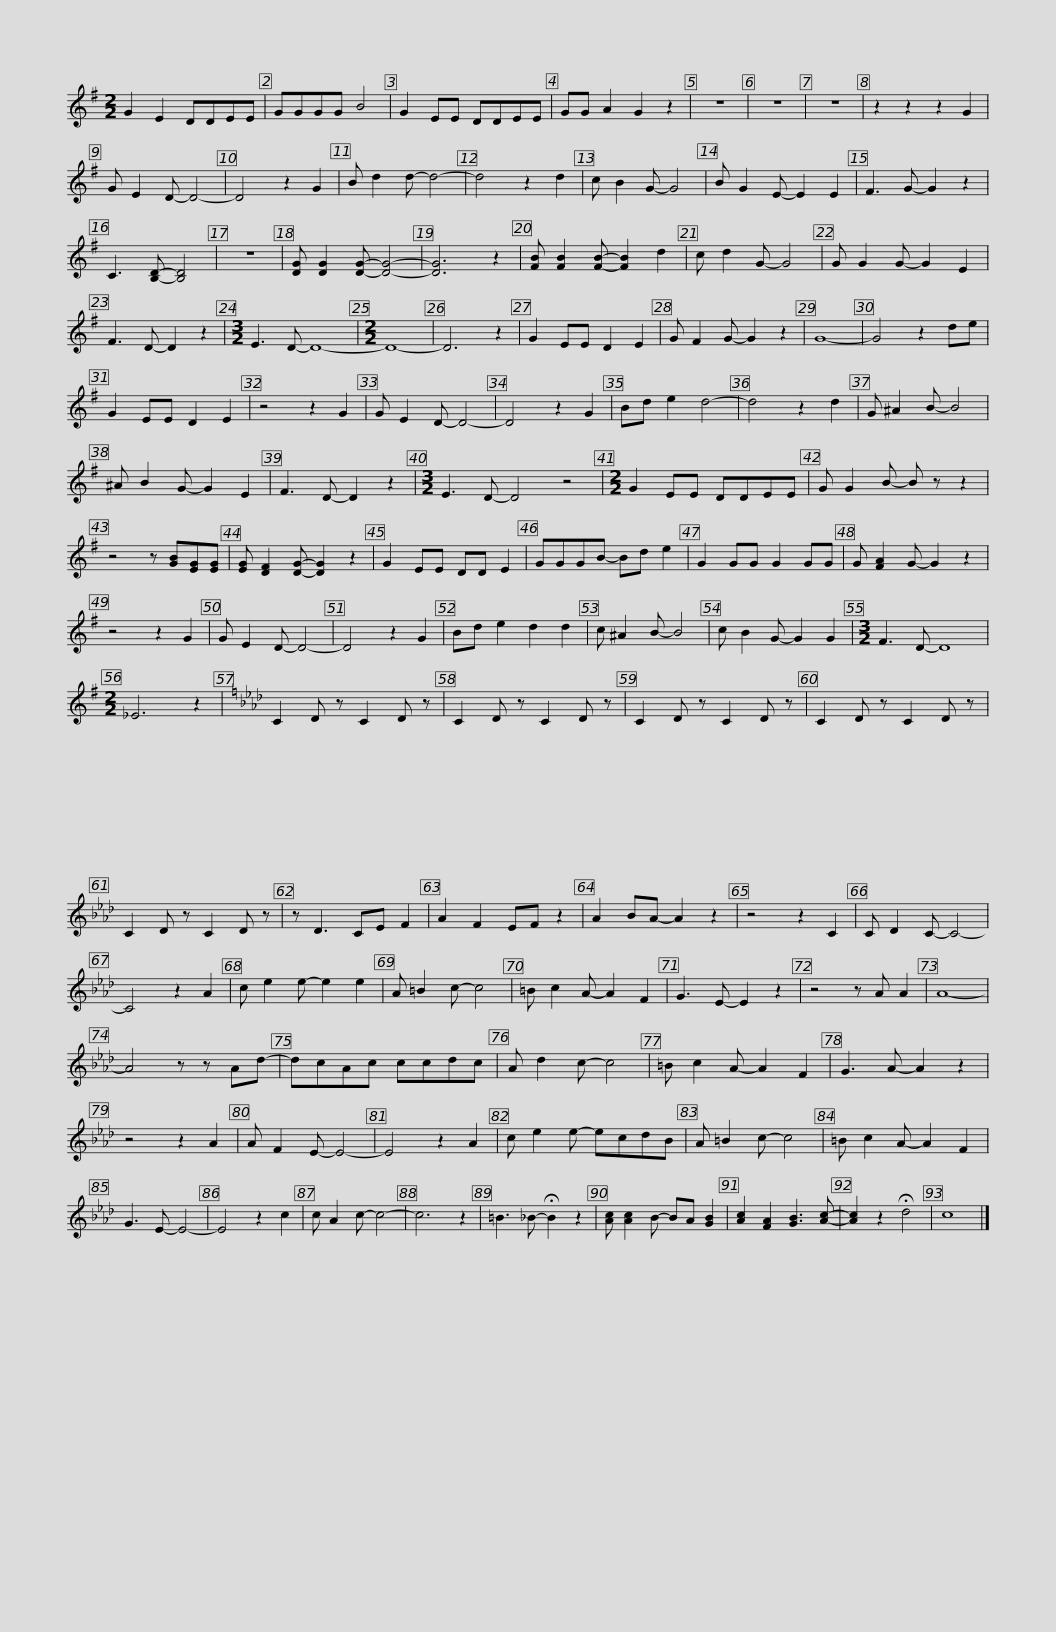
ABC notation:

X:1
L:1/8
M:2/2
I:linebreak $
K:G
V:1 treble
V:1
 G2 E2 DDEE | GGGG B4 | G2 EE DDEE | GG A2 G2 z2 | z8 | %5
 z8 | z8 | z2 z2 z2 G2 | G E2 D- D4- | D4 z2 G2 |$ %10
 B d2 d- d4- | d4 z2 d2 | c B2 G- G4 | B G2 E- E2 E2 | F3 G- G2 z2 | %15
 C3 [B,D]- [B,D]4 | z8 | [DG] [DG]2 [DG]- [DG]4- | [DG]6 z2 |$ [FB] [FB]2 [FB]- [FB]2 d2 | %20
 c d2 G- G4 | G G2 G- G2 E2 | F3 D- D2 z2 |[M:3/2] E3 D- D8- |[M:2/2] D8- | %25
 D6 z2 | G2 EE D2 E2 |$ G F2 G- G2 z2 | G8- | G4 z2 de | %30
 G2 EE D2 E2 | z4 z2 G2 | G E2 D- D4- | D4 z2 G2 | Bd e2 d4- | %35
 d4 z2 d2 | G ^A2 B- B4 |$ ^A B2 G- G2 E2 | F3 D- D2 z2 |[M:3/2] E3 D- D4 z4 | %40
[M:2/2] G2 EE DDEE | G G2 B- B z z2 | z4 z [GB][EG][EG] | [EG] [DF]2 [DG]- [DG]2 z2 |$ G2 EE DD E2 | %45
 GGGB- Bd e2 | G2 GG G2 GG | G [FA]2 G- G2 z2 | z4 z2 G2 | G E2 D- D4- | %50
 D4 z2 G2 | Bd e2 d2 d2 |$ c ^A2 B- B4 | c B2 G- G2 G2 |[M:3/2] F3 D- D8 | %55
[M:2/2] _E6 z2 |[K:Ab] C2 D z C2 D z | C2 D z C2 D z | C2 D z C2 D z |$ C2 D z C2 D z | %60
 C2 D z C2 D z | z D3 CE F2 | A2 F2 EF z2 | A2 BA- A2 z2 | z4 z2 C2 | %65
 C D2 C- C4- | C4 z2 A2 |$ c e2 e- e2 e2 | A =B2 c- c4 | =B c2 A- A2 F2 | %70
 G3 E- E2 z2 | z4 z A A2 | A8- | A4 z z Ad- | dcAc ccdc |$ %75
 A d2 c- c4 | =B c2 A- A2 F2 | G3 A- A2 z2 | z4 z2 A2 | A F2 E- E4- | %80
 E4 z2 A2 | c e2 e- ecdB | A =B2 c- c4 |$ =B c2 A- A2 F2 | G3 E- E4- | %85
 E4 z2 c2 | c A2 c- c4- | c6 z2 | =B3 _B- !fermata!B2 z2 | [Ac] [Ac]2 B- BA [GB]2 | %90
 [Ac]2 [FA]2 [GB]3 [Ac]- | [Ac]2 z2 !fermata!d4 | c8 |] %93
